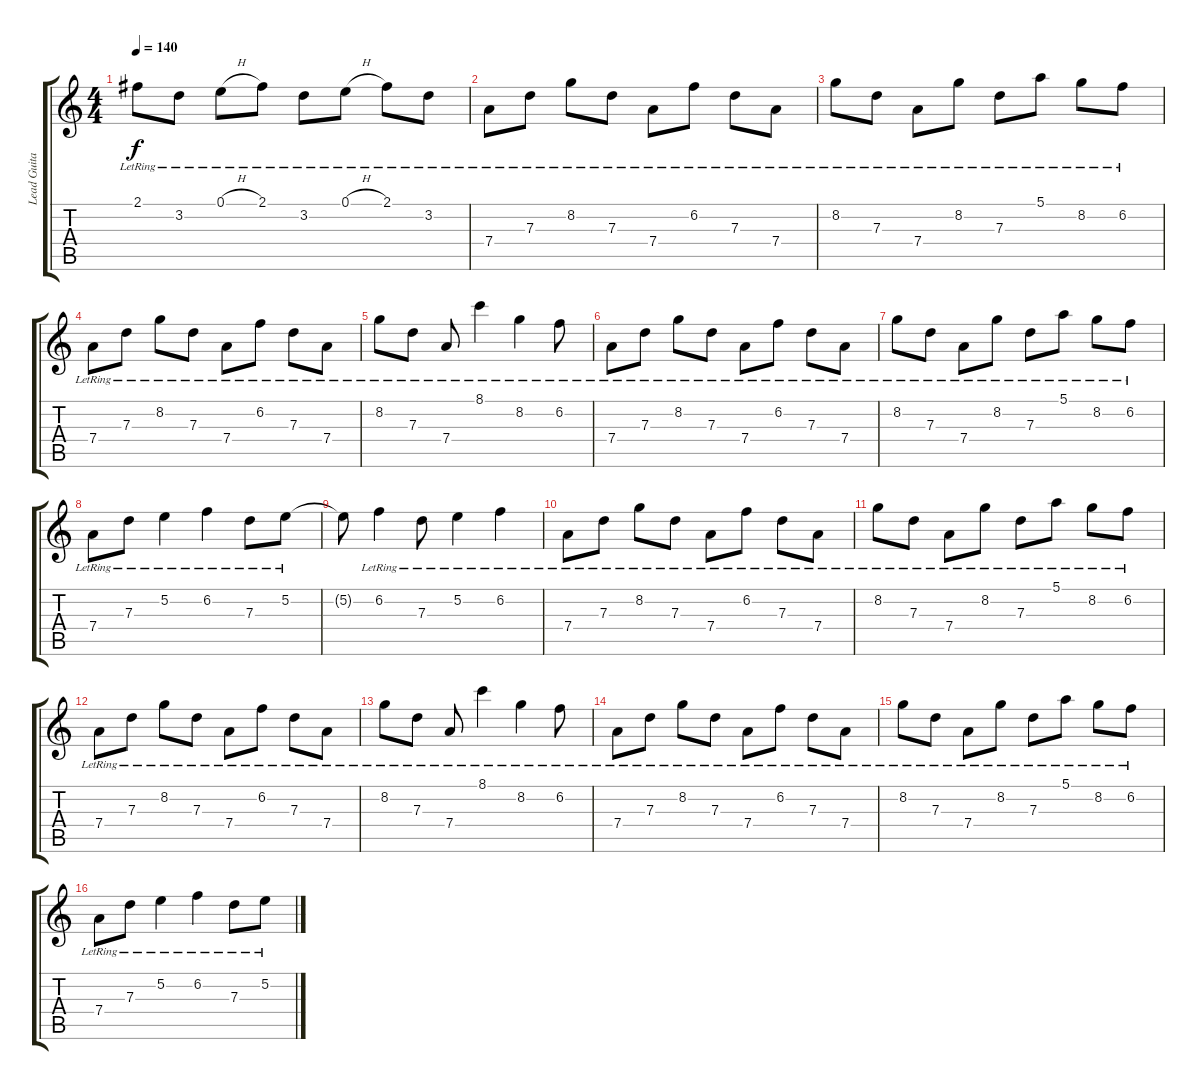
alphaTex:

\track ("Lead Guitar - John Frusciante" "Lead Guita") {instrument electricguitarjazz}
\staff {score tabs}
\tuning (E4 B3 G3 D3 A2 E2) {hide}
\ts (4 4)
\tempo 140
\clef g2
\ks c
2.1{lr}.8{dy f} 3.2{lr}.8 0.1{h lr}.8 2.1{lr}.8 3.2{lr}.8 0.1{h lr}.8 2.1{lr}.8 3.2{lr}.8 |
7.4{lr}.8 7.3{lr}.8 8.2{lr}.8 7.3{lr}.8 7.4{lr}.8 6.2{lr}.8 7.3{lr}.8 7.4{lr}.8 |
8.2{lr}.8 7.3{lr}.8 7.4{lr}.8 8.2{lr}.8 7.3{lr}.8 5.1{lr}.8 8.2{lr}.8 6.2{lr}.8 |
7.4{lr}.8 7.3{lr}.8 8.2{lr}.8 7.3{lr}.8 7.4{lr}.8 6.2{lr}.8 7.3{lr}.8 7.4{lr}.8 |
8.2{lr}.8 7.3{lr}.8 7.4{lr}.8 8.1{lr}.4 8.2{lr}.4 6.2{lr}.8 |
7.4{lr}.8 7.3{lr}.8 8.2{lr}.8 7.3{lr}.8 7.4{lr}.8 6.2{lr}.8 7.3{lr}.8 7.4{lr}.8 |
8.2{lr}.8 7.3{lr}.8 7.4{lr}.8 8.2{lr}.8 7.3{lr}.8 5.1{lr}.8 8.2{lr}.8 6.2{lr}.8 |
7.4{lr}.8 7.3{lr}.8 5.2{lr}.4 6.2{lr}.4 7.3{lr}.8 5.2{lr}.8 |
5.2{t}.8 6.2{lr}.4 7.3{lr}.8 5.2{lr}.4 6.2{lr}.4 |
7.4{lr}.8 7.3{lr}.8 8.2{lr}.8 7.3{lr}.8 7.4{lr}.8 6.2{lr}.8 7.3{lr}.8 7.4{lr}.8 |
8.2{lr}.8 7.3{lr}.8 7.4{lr}.8 8.2{lr}.8 7.3{lr}.8 5.1{lr}.8 8.2{lr}.8 6.2{lr}.8 |
7.4{lr}.8 7.3{lr}.8 8.2{lr}.8 7.3{lr}.8 7.4{lr}.8 6.2{lr}.8 7.3{lr}.8 7.4{lr}.8 |
8.2{lr}.8 7.3{lr}.8 7.4{lr}.8 8.1{lr}.4 8.2{lr}.4 6.2{lr}.8 |
7.4{lr}.8 7.3{lr}.8 8.2{lr}.8 7.3{lr}.8 7.4{lr}.8 6.2{lr}.8 7.3{lr}.8 7.4{lr}.8 |
8.2{lr}.8 7.3{lr}.8 7.4{lr}.8 8.2{lr}.8 7.3{lr}.8 5.1{lr}.8 8.2{lr}.8 6.2{lr}.8 |
7.4{lr}.8 7.3{lr}.8 5.2{lr}.4 6.2{lr}.4 7.3{lr}.8 5.2{lr}.8
